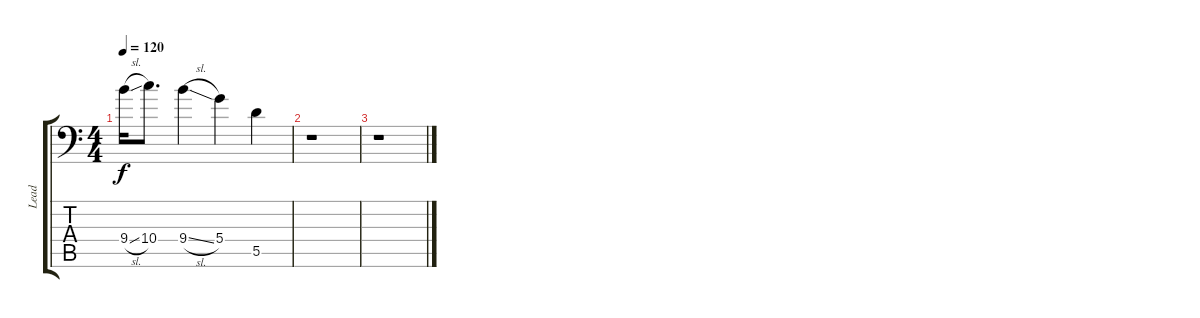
\track ("Lead" "Lead") {instrument overdrivenguitar}
\staff {score tabs}
\tuning (E4 B3 G3 D3 A2 E1) {hide}
\ts (4 4)
\tempo 120
\clef f4
\ks c
9.4{sl}.16{dy f} 10.4.8{d} 9.4{sl}.4 5.4.4 5.5.4 |
r.1 |
r.1
